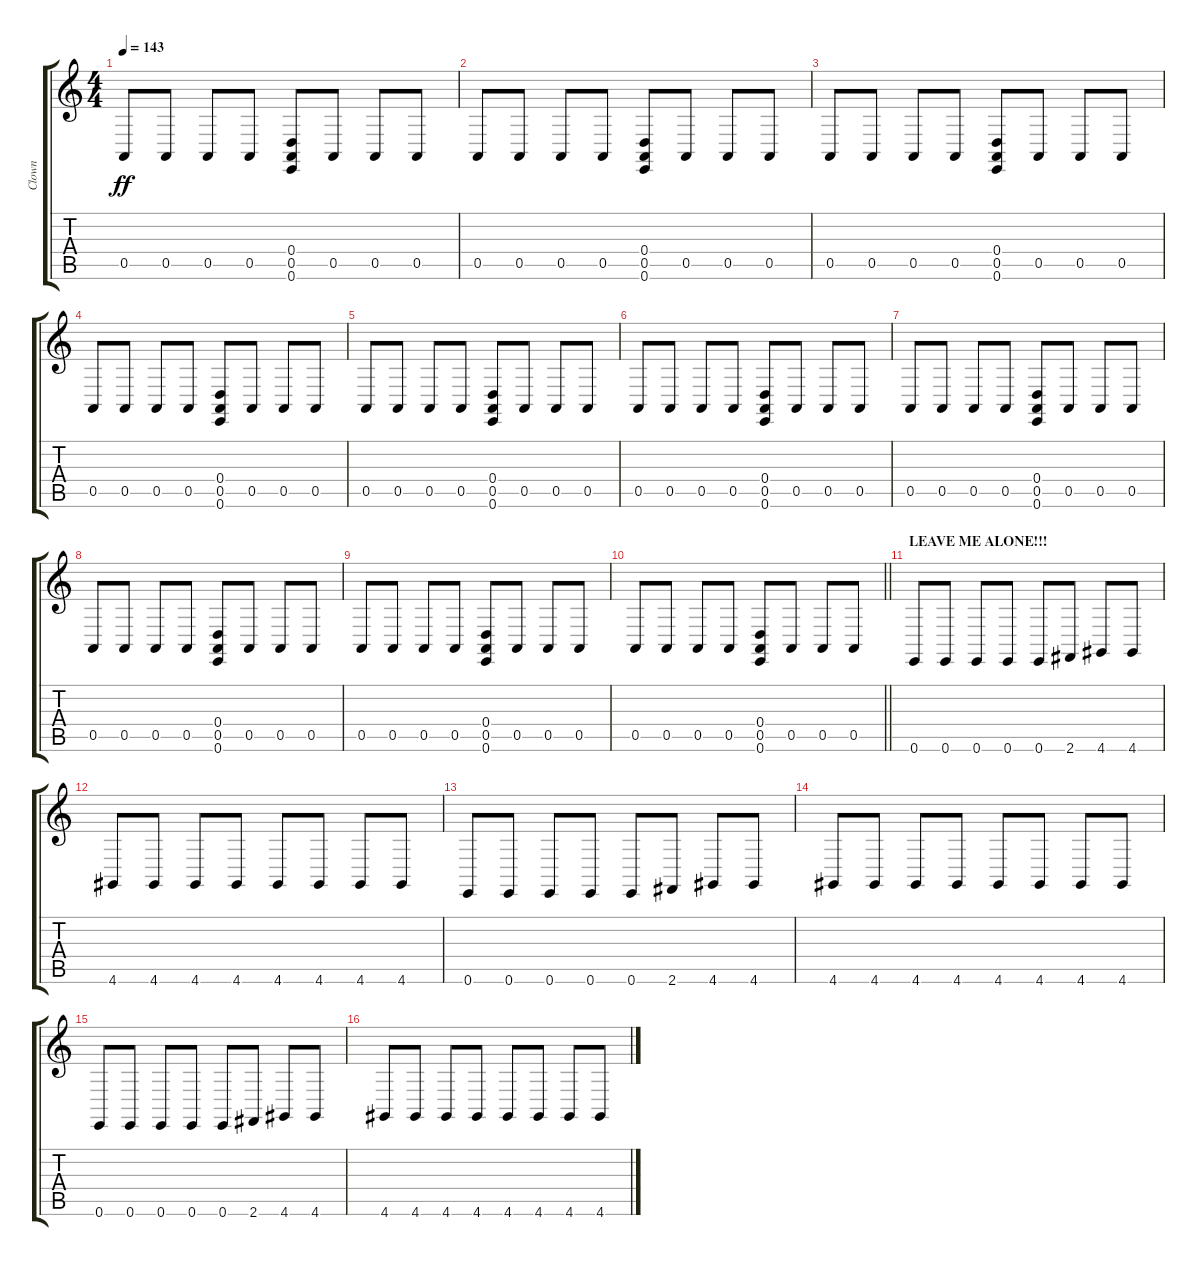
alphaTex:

\track ("Clown" "Clown") {instrument melodictom}
\staff {score tabs}
\tuning (E4 B3 G3 D3 A2 E2) {hide}
\ts (4 4)
\tempo 143
\clef g2
\ks c
0.5.8{dy ff} 0.5.8 0.5.8 0.5.8 (0.4 0.5 0.6).8 0.5.8 0.5.8 0.5.8 |
0.5.8 0.5.8 0.5.8 0.5.8 (0.4 0.5 0.6).8 0.5.8 0.5.8 0.5.8 |
0.5.8 0.5.8 0.5.8 0.5.8 (0.4 0.5 0.6).8 0.5.8 0.5.8 0.5.8 |
0.5.8 0.5.8 0.5.8 0.5.8 (0.4 0.5 0.6).8 0.5.8 0.5.8 0.5.8 |
0.5.8 0.5.8 0.5.8 0.5.8 (0.4 0.5 0.6).8 0.5.8 0.5.8 0.5.8 |
0.5.8 0.5.8 0.5.8 0.5.8 (0.4 0.5 0.6).8 0.5.8 0.5.8 0.5.8 |
0.5.8 0.5.8 0.5.8 0.5.8 (0.4 0.5 0.6).8 0.5.8 0.5.8 0.5.8 |
0.5.8 0.5.8 0.5.8 0.5.8 (0.4 0.5 0.6).8 0.5.8 0.5.8 0.5.8 |
0.5.8 0.5.8 0.5.8 0.5.8 (0.4 0.5 0.6).8 0.5.8 0.5.8 0.5.8 |
\barLineRight lightlight
0.5.8 0.5.8 0.5.8 0.5.8 (0.4 0.5 0.6).8 0.5.8 0.5.8 0.5.8 |
\section ("" "LEAVE ME ALONE!!!")
0.6.8 0.6.8 0.6.8 0.6.8 0.6.8 2.6.8 4.6.8 4.6.8 |
4.6.8 4.6.8 4.6.8 4.6.8 4.6.8 4.6.8 4.6.8 4.6.8 |
0.6.8 0.6.8 0.6.8 0.6.8 0.6.8 2.6.8 4.6.8 4.6.8 |
4.6.8 4.6.8 4.6.8 4.6.8 4.6.8 4.6.8 4.6.8 4.6.8 |
0.6.8 0.6.8 0.6.8 0.6.8 0.6.8 2.6.8 4.6.8 4.6.8 |
4.6.8 4.6.8 4.6.8 4.6.8 4.6.8 4.6.8 4.6.8 4.6.8
